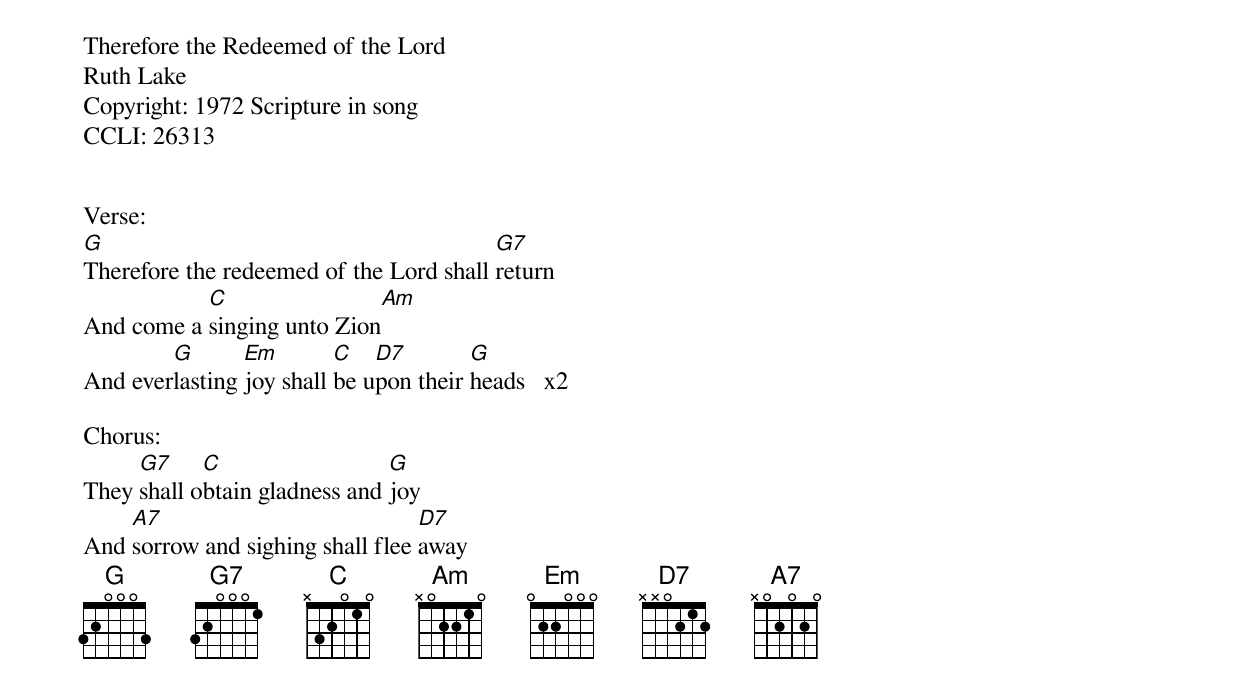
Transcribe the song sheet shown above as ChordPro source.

Therefore the Redeemed of the Lord
Ruth Lake
Copyright: 1972 Scripture in song
CCLI: 26313


Verse:
[G]Therefore the redeemed of the Lord shall [G7]return
And come a [C]singing unto Zion[Am]
And ever[G]lasting [Em]joy shall [C]be u[D7]pon their [G]heads   x2

Chorus:
They [G7]shall o[C]btain gladness and [G]joy
And [A7]sorrow and sighing shall flee [D7]away
